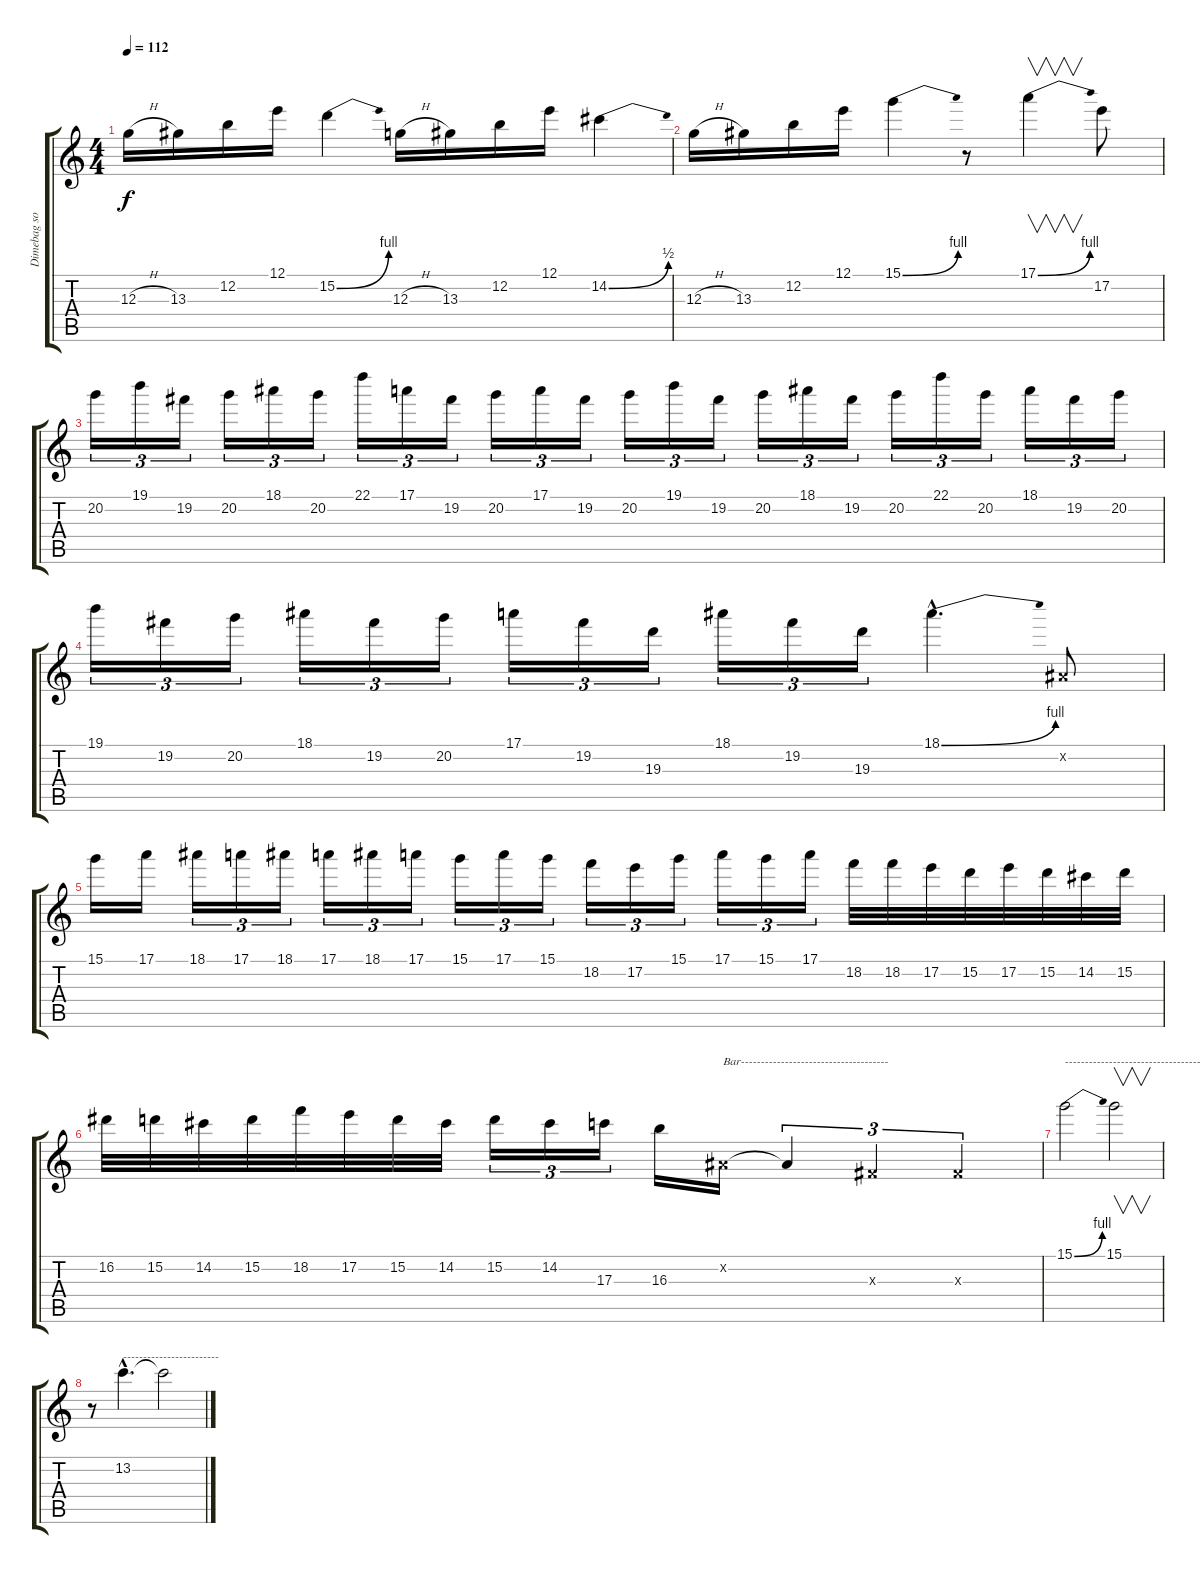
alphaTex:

\track ("Dimebag solo" "Dimebag so") {instrument distortionguitar}
\staff {score tabs}
\tuning (E4 B3 G3 D3 A2 E2) {hide}
\ts (4 4)
\tempo 112
\clef g2
\ks c
12.3{h}.16{dy f} 13.3.16 12.2.16 12.1.16 15.2{be (bend 0 0 60 4)}.4 12.3{h}.16 13.3.16 12.2.16 12.1.16 14.2{be (bend 0 0 60 2)}.4 |
12.3{h}.16 13.3.16 12.2.16 12.1.16 15.1{be (bend 0 0 60 4)}.4 r.8 17.1{be (bend 0 0 60 4)}.4{v} 17.2.8 |
20.2.16{tu (3 2)} 19.1.16{tu (3 2)} 19.2.16{tu (3 2)} 20.2.16{tu (3 2)} 18.1.16{tu (3 2)} 20.2.16{tu (3 2)} 22.1.16{tu (3 2)} 17.1.16{tu (3 2)} 19.2.16{tu (3 2)} 20.2.16{tu (3 2)} 17.1.16{tu (3 2)} 19.2.16{tu (3 2)} 20.2.16{tu (3 2)} 19.1.16{tu (3 2)} 19.2.16{tu (3 2)} 20.2.16{tu (3 2)} 18.1.16{tu (3 2)} 19.2.16{tu (3 2)} 20.2.16{tu (3 2)} 22.1.16{tu (3 2)} 20.2.16{tu (3 2)} 18.1.16{tu (3 2)} 19.2.16{tu (3 2)} 20.2.16{tu (3 2)} |
19.1.16{tu (3 2)} 19.2.16{tu (3 2)} 20.2.16{tu (3 2)} 18.1.16{tu (3 2)} 19.2.16{tu (3 2)} 20.2.16{tu (3 2)} 17.1.16{tu (3 2)} 19.2.16{tu (3 2)} 19.3.16{tu (3 2)} 18.1.16{tu (3 2)} 19.2.16{tu (3 2)} 19.3.16{tu (3 2)} 18.1{be (bend 0 0 60 4) hac}.4{d} -1.2{x}.8 |
15.1.16 17.1.16 18.1.16{tu (3 2)} 17.1.16{tu (3 2)} 18.1.16{tu (3 2)} 17.1.16{tu (3 2)} 18.1.16{tu (3 2)} 17.1.16{tu (3 2)} 15.1.16{tu (3 2)} 17.1.16{tu (3 2)} 15.1.16{tu (3 2)} 18.2.16{tu (3 2)} 17.2.16{tu (3 2)} 15.1.16{tu (3 2)} 17.1.16{tu (3 2)} 15.1.16{tu (3 2)} 17.1.16{tu (3 2)} 18.2.32 18.2.32 17.2.32 15.2.32 17.2.32 15.2.32 14.2.32 15.2.32 |
16.2.32 15.2.32 14.2.32 15.2.32 18.2.32 17.2.32 15.2.32 14.2.32 15.2.16{tu (3 2)} 14.2.16{tu (3 2)} 17.3.16{tu (3 2)} 16.3.16 -1.2{x}.16{txt "Bar-------------------------------------"} -1.2{t}.4{tu (3 2)} -1.3{x}.4{tu (3 2)} -1.3{x}.4{tu (3 2)} |
15.1{be (bend 0 0 60 4)}.2{txt "----------------------------------------"} 15.1.2{v} |
r.8 13.2{hac}.4{d txt "------------------------"} 13.2{t}.2
